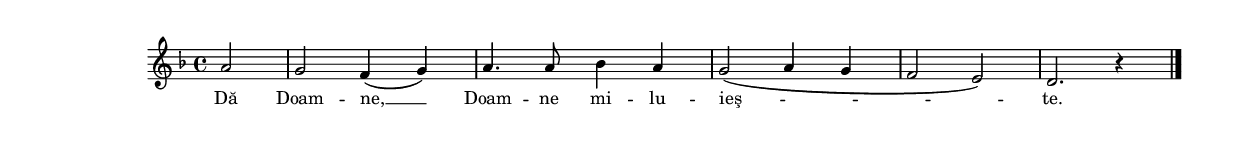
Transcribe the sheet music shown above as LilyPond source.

\version "2.12.0"
\include "defines.ly"
\include "preamble.ly"

global = {
  \globalPreamble
  \key f \major
}

monoWords = \lyricmode {
  Dă Doam -- ne, __
  Doam -- ne mi -- lu -- ieş -- te.
}

monoMusic = \relative {
  \partial 2 a'2
  g2 f4( g4)
  a4. a8 bes4 a4
  g2( a4 g4
  f2 e2)
  d2. r4 \bar "|."
}

\version "2.10.10"
myScore = \new Score \with {
  \override SpacingSpanner #'shortest-duration-space = #myNoteSpacing
} <<
  \new Staff { \global \monoMusic }
  \addlyrics { \monoWords }
>>

\score {
  \myScore
  \layout { }
  \midi {
    \midiTempo
    \context {
      \Voice
      \remove "Dynamic_performer"
    }
  }
}

